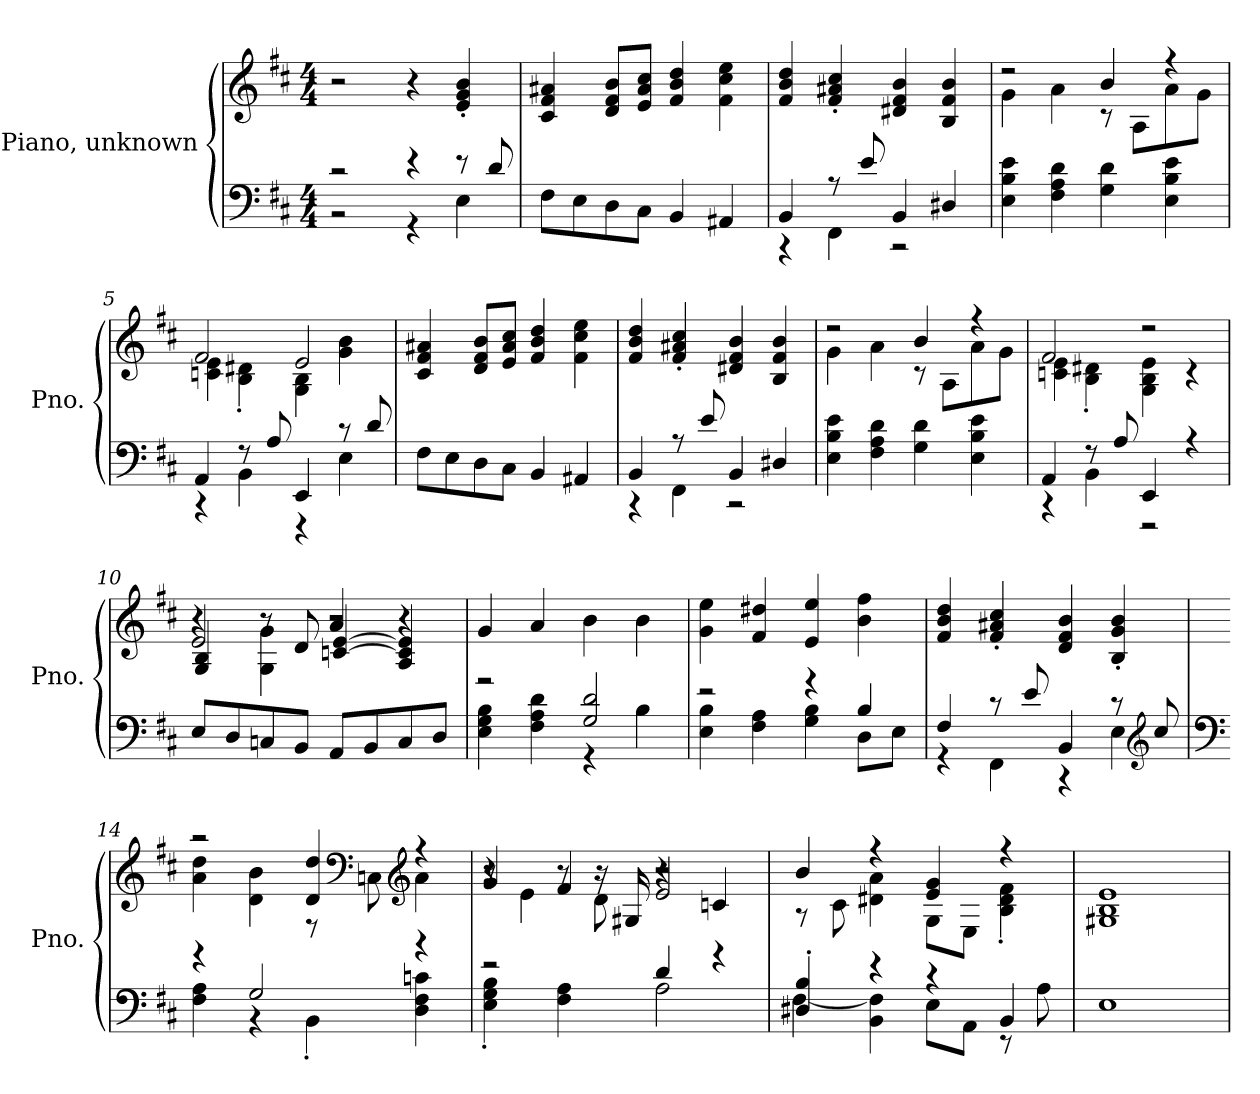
**kern	**kern
*part1	*part1
*staff2	*staff1
*I"Piano, unknown	*
*I'Pno.	*
*clefF4	*clefG2
*k[f#c#]	*k[f#c#]
*M4/4	*M4/4
*MM120	*MM120
=1	=1
*^	*
2r	2r	2r
4r	4r	4r
8r	4E\	4e/' 4g/' 4b/'
8d/	.	.
*v	*v	*
=2	=2
8F#\L	4c#/ 4f#/ 4a#X/
8E\	.
8D\	8d/ 8f#/ 8b/L
8C#\J	8e/ 8a#/ 8cc#/J
4BB/	4f#/ 4b/ 4dd/
4AA#X/	4f#\ 4cc#\ 4ee\
=3	=3
*^	*
4BB/	4r	4f#/ 4b/ 4dd/
8r	4FF#\	4f#/' 4a#X/' 4cc#/'
8e/	.	.
4BB/	2r	4d#X/ 4f#/ 4b/
4D#X/	.	4B/ 4f#/ 4b/
*v	*v	*
=4	=4
*	*^
4E\ 4B\ 4e\	2r	4g\
4F#\ 4A\ 4d\	.	4a\
4G\ 4d\	4b/	8r
.	.	8A\L
4E\ 4B\ 4e\	4r	8a\
.	.	8g\J
=5	=5	=5
*^	*	*
4AA/	4r	2f#/	4cn\ 4e\
8r	4BB\	.	4B\' 4d#X\'
8A/	.	.	.
4EE/	4r	2e/	4G\ 4B\
8r	4E\	.	4g\ 4b\
8d/	.	.	.
*v	*v	*	*
*	*v	*v
!!LO:LB:g=z
=6	=6
8F#\L	4c#/ 4f#/ 4a#X/
8E\	.
8D\	8d/ 8f#/ 8b/L
8C#\J	8e/ 8a#/ 8cc#/J
4BB/	4f#/ 4b/ 4dd/
4AA#X/	4f#\ 4cc#\ 4ee\
=7	=7
*^	*
4BB/	4r	4f#/ 4b/ 4dd/
8r	4FF#\	4f#/' 4a#X/' 4cc#/'
8e/	.	.
4BB/	2r	4d#X/ 4f#/ 4b/
4D#X/	.	4B/ 4f#/ 4b/
*v	*v	*
=8	=8
*	*^
4E\ 4B\ 4e\	2r	4g\
4F#\ 4A\ 4d\	.	4a\
4G\ 4d\	4b/	8r
.	.	8A\L
4E\ 4B\ 4e\	4r	8a\
.	.	8g\J
=9	=9	=9
*^	*	*
4AA/	4r	2f#/	4cn\ 4e\
8r	4BB\	.	4B\' 4d#X\'
8A/	.	.	.
4EE/	2r	2r	4G\ 4B\ 4e\
4r	.	.	4r
*v	*v	*	*
=10	=10	=10
*	*	*^
8E/L	2e/	4r	4G/ 4B/
8D/	.	.	.
8Cn/	.	4G\ 4g\	8r
8BB/J	.	.	8d/
8AA/L	4a/	2r	[4cn/ [4e/
8BB/	.	.	.
8C/	4r	.	4A/ 4c/] 4e/]
8D/J	.	.	.
*	*v	*v	*v
!!LO:LB:g=z
=11	=11
*^	*
2r	4E\ 4G\ 4B\	4g/
.	4F#\ 4A\ 4d\	4a/
2G/ 2d/	4r	4b\
.	4B\	4b\
=12	=12	=12
2r	4E\ 4B\	4g\ 4ee\
.	4F#\ 4A\	4f#/ 4dd#X/
4r	4G\ 4B\	4e/ 4ee/
4B/	8D\L	4b\ 4ff#\
.	8E\J	.
=13	=13	=13
4F#/	4r	4f#/ 4b/ 4dd/
8r	4FF#\	4f#/' 4a#X/' 4cc#/'
8e/	.	.
4BB/	4r	4d/ 4f#/ 4b/
8r	4E\	4B/' 4g/' 4b/'
*clefG2	*	*
8cc#/	.	.
=14	=14	=14
*clefF4	*	*
*	*	*^
4r	4F#\ 4A\	2r	4a\ 4dd\
2G/	4r	.	4d\ 4b\
.	4BB'\	4d/ 4dd/	8r
*	*	*clefF4	*
.	.	.	8Cn\
*	*	*clefG2	*
4r	4D\ 4F#\ 4cn\	4r	4a\
=15	=15	=15	=15
*	*	*	*^
2r	4E\' 4G\' 4B\'	4g/	8r	4r
.	.	.	4e\	.
.	4F#\ 4A\	4f#/	.	8r
.	.	.	8d\	16r
.	.	.	.	16G#X/
4d/	2A\	2e/	2r	4r
4r	.	.	.	4cn/
*	*	*	*v	*v
!!LO:LB:g=z
=16	=16	=16	=16
4D#X/' 4B/'	[4F#\	4b/	8r
.	.	.	8c#\
4r	4BB\ 4F#\]	4r	4d#X\ 4a\
4r	8E\L	4e/ 4g/	8G\L
.	8AA\J	.	8E\J
4BB/	8r	4r	4B\' 4d#\' 4f#\'
.	8A\	.	.
*v	*v	*	*
*	*v	*v
=17	=17
1E	1G#X 1B 1e
=	=
*-	*-
